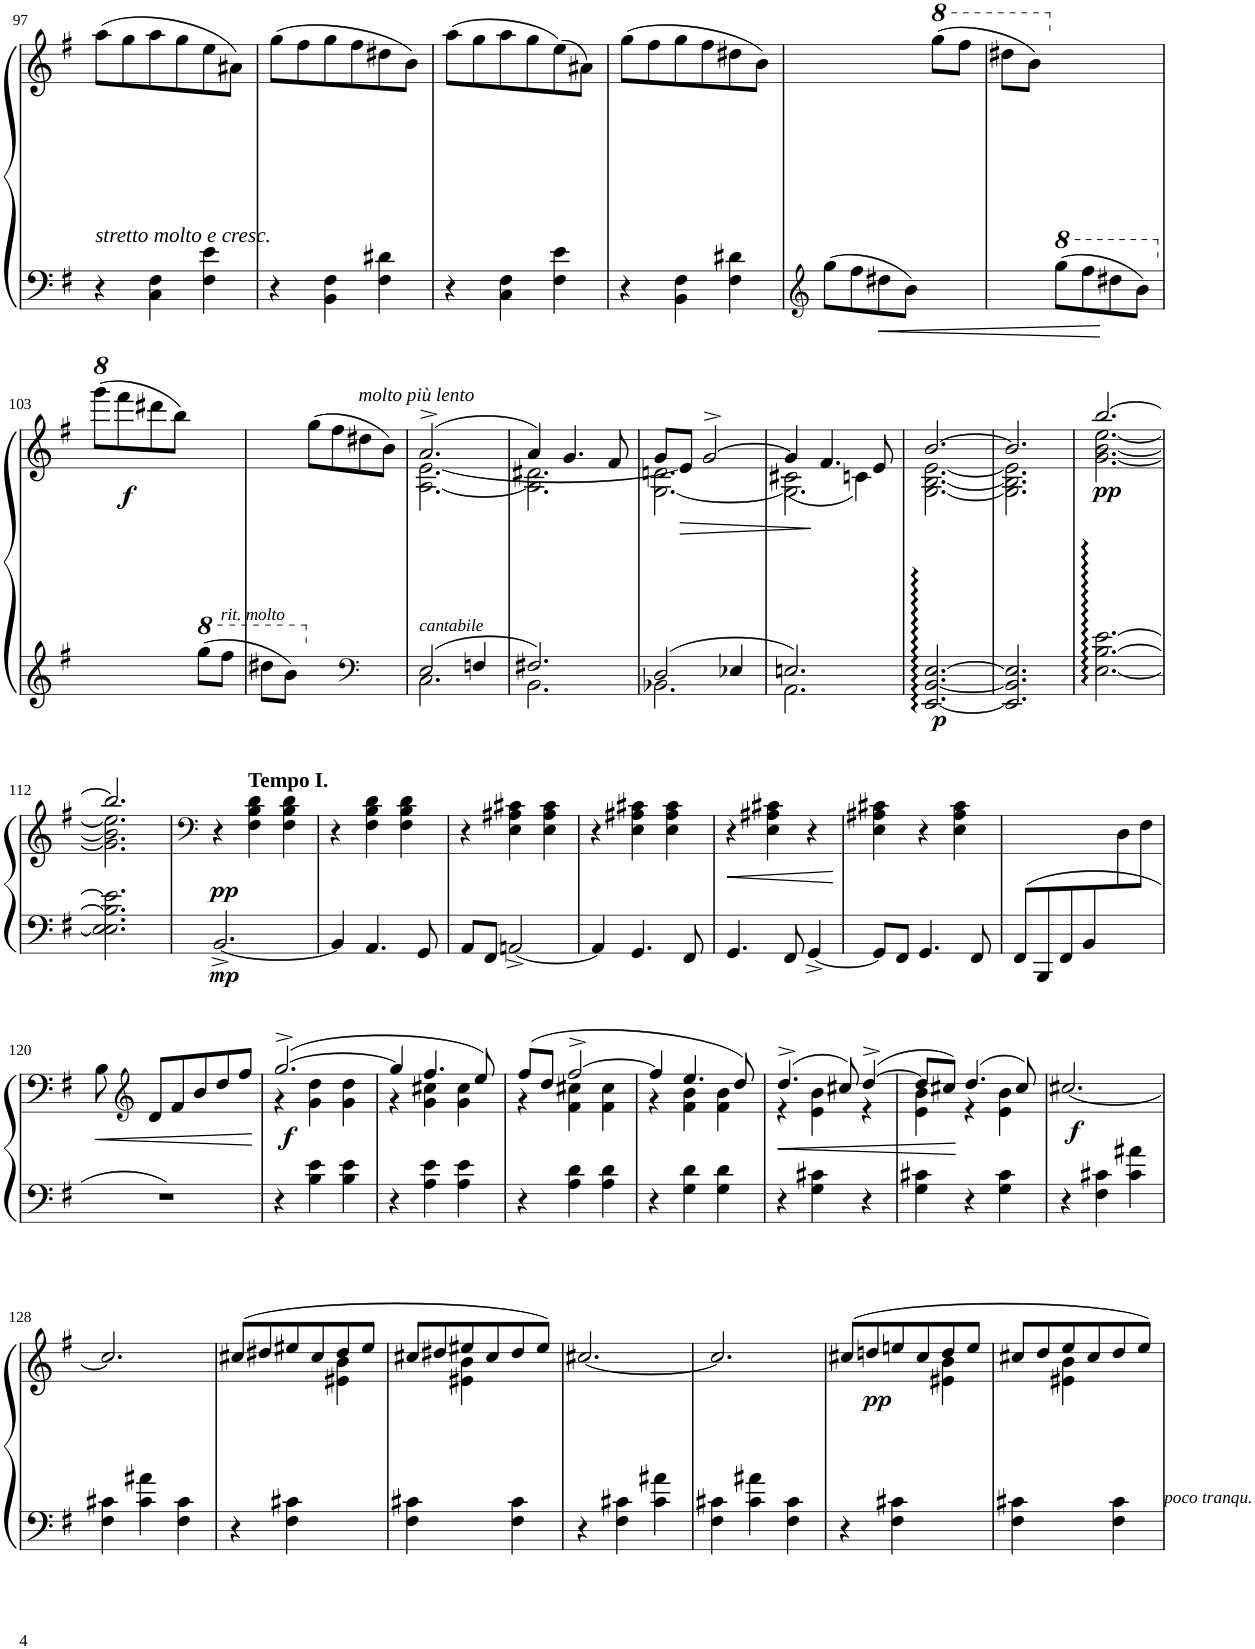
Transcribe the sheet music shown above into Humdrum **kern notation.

**kern	**kern	**dynam
*part1	*part1	*part1
*staff2	*staff1	*staff1/2
!!LO:PB:g=z
*clefF4	*clefG2	*
*k[f#]	*k[f#]	*
*G:	*G:	*
*M3/4	*M3/4	*
=97	=97	=97
!	!LO:TX:b:i:t=stretto molto e cresc.	!
4r	(8aa\L	.
.	8gg\	.
4C\ 4F#\	8aa\	.
.	8gg\	.
4F#\ 4e\	8ee\	.
.	8a#X\J)	.
=98	=98	=98
4r	(8gg\L	.
.	8ff#\	.
4BB\ 4F#\	8gg\	.
.	8ff#\	.
4F#\ 4d#X\	8dd#X\	.
.	8b\J)	.
=99	=99	=99
4r	(8aa\L	.
.	8gg\	.
4C\ 4F#\	8aa\	.
.	8gg\	.
4F#\ 4e\	(8ee\)	.
.	8a#X\J)	.
=100	=100	=100
4r	(8gg\L	.
.	8ff#\	.
4BB\ 4F#\	8gg\	.
.	8ff#\	.
4F#\ 4d#X\	8dd#X\	.
.	8b\J)	.
=101	=101	=101
*clefG2	*	*
8gg\L	2ryy	.
8ff#\	.	.
8dd#X\	.	.
8b\J	.	.
*	*8va	*
4ryy	(8ggg\L	.
.	8fff#\J	.
=102	=102	=102
4ryy	8ddd#X\L	.
.	8bb\J)	.
*8va	*	*
*	*X8va	*
8ggg\L	2ryy	.
8fff#\	.	.
8ddd#X\	.	.
8bb\J	.	.
!!LO:LB:g=z
=103	=103	=103
*X8va	*	*
*	*8va	*
2ryy	(8gggg\L	.
!	!	!LO:DY:b
.	8ffff#\	f
.	8dddd#X\	.
.	8bbb\J)	.
*8va	*	*
8ggg\L	4ryy	.
!LO:TX:a:i:t=rit. molto	!	!
8fff#\J	.	.
=104	=104	=104
*	*X8va	*
8ddd#X\L	4ryy	.
8bb\J	.	.
*X8va	*	*
2ryy	(8gg\L	.
.	8ff#\	.
*clefF4	*	*
!	!LO:TX:a:i:t=molto più lento	!
.	8dd#X\	.
.	8b\J)	.
=105	=105	=105
*^	*^	*
!	!	!LO:TX:b:i:t=cantabile	!	!
2E/	2.C\	(2.a^/	[2.A\ [2.e\	.
4Fn/	.	.	.	.
=106	=106	=106	=106	=106
2.F#X/	2.BB\	4a/)	2.A\] 2.d#X\	.
.	.	4.g/	.	.
.	.	8f#/	.	.
=107	=107	=107	=107	=107
2D/	2.BB-X\	8g/L	[2.G\ 2.dn\	.
!	!	!	!	!LO:HP:b
.	.	8e/J]	.	>
.	.	[2g^/	.	.
4E-X/	.	.	.	.
=108	=108	=108	=108	=108
*	*	*	*^	*
2.En/	2.AA\	4g/]	2.G\]	(2c#X\	.
.	.	4.f#/	.	.	]
.	.	.	.	4cn\)	.
.	.	8e/	.	.	.
*v	*v	*	*	*	*
*	*	*v	*v	*
=109	=109	=109	=109
!	!	!	!LO:DY:b=2
[2.EE/ [2.BB/ [2.E/	[2.b/	[2.G\ [2.B\ [2.e\	p
=110	=110	=110	=110
2.EE/] 2.BB/] 2.E/]	2.b/]	2.G\] 2.B\] 2.e\]	.
=111	=111	=111	=111
!	!	!	!LO:DY:b
[2.E\ [2.B\ [2.e\	[2.bb/	[2.g\ [2.b\ [2.ee\	pp
!!LO:LB:g=z	!!
=112	=112	=112	=112
2.E\] 2.E\ 2.B\] 2.e\]	2.bb/]	2.g\] 2.b\] 2.ee\]	.
*	*v	*v	*
=113	=113	=113
*	*clefF4	*
*	*^	*
!	!	!	!LO:DY:b=2
!	!	!	!LO:DY:n=1:b
*	*v	*v	*
[2.BB^/	4r	mp pp
!	!LO:TX:a:B:t=Tempo I.	!
.	4F#\ 4B\ 4d\	.
.	4F#\ 4B\ 4d\	.
=114	=114	=114
4BB/]	4r	.
4.AA/	4F#\ 4B\ 4d\	.
.	4F#\ 4B\ 4d\	.
8GG/	.	.
=115	=115	=115
8AA/L	4r	.
8FF#/J	.	.
[2AAn^/	4E\ 4A#X\ 4c#X\	.
.	4E\ 4A#\ 4c#\	.
=116	=116	=116
4AA/]	4r	.
4.GG/	4E\ 4A#X\ 4c#X\	.
.	4E\ 4A#\ 4c#\	.
8FF#/	.	.
=117	=117	=117
!	!	!LO:HP:b
4.GG/	4r	<
.	4E\ 4A#X\ 4c#X\	.
8FF#/	.	.
[4GG^/	4r	.
.	.	[
=118	=118	=118
8GG/L]	4E\ 4A#X\ 4c#X\	.
8FF#/J	.	.
4.GG/	4r	.
.	4E\ 4A#\ 4c#\	.
8FF#/	.	.
=119	=119	=119
*	*^	*
8FF#/L	2.ryy	2ryy	.
8BBB/	.	.	.
8FF#/	.	.	.
8BB/	.	.	.
4ryy	.	8D\	.
.	.	8F#\J	.
!!LO:LB:g=z
=120	=120	=120	=120
!	!	!	!LO:HP:b
*	*v	*v	*
2.r	8B\	<
*	*clefG2	*
.	8d/L	.
.	8f#/	.
.	8b/	.
.	8dd/	.
.	8ff#/J	.
.	.	[
=121	=121	=121
*	*^	*
!	!	!	!LO:DY:b
4r	([2.gg^/	4r	f
4B\ 4e\	.	4g\ 4dd\	.
4B\ 4e\	.	4g\ 4dd\	.
=122	=122	=122	=122
4r	4gg/]	4r	.
4A\ 4e\	4.ff#/	4g\ 4cc#X\	.
4A\ 4e\	.	4g\ 4cc#\	.
.	8ee/)	.	.
=123	=123	=123	=123
4r	(8ff#/L	4r	.
.	8dd/J	.	.
4A\ 4d\	[2ff#^/	4f#\ 4cc#X\	.
4A\ 4d\	.	4f#\ 4cc#\	.
=124	=124	=124	=124
4r	4ff#/]	4r	.
4G\ 4d\	4.ee/	4f#\ 4b\	.
4G\ 4d\	.	4f#\ 4b\	.
.	8dd/)	.	.
=125	=125	=125	=125
!	!	!	!LO:HP:b
4r	(4.dd^/	4r	<
4G\ 4c#X\	.	4e\ 4b\	.
.	8cc#X/)	.	.
4r	([4dd^/	4r	.
=126	=126	=126	=126
4G\ 4c#X\	8dd/L]	4e\ 4b\	.
.	8cc#X/J)	.	.
4r	(4.dd/	4r	[
4G\ 4c#\	.	4e\ 4b\	.
.	8cc#/)	.	.
*	*v	*v	*
=127	=127	=127
!	!	!LO:DY:b
4r	[2.cc#X/	f
4F#\ 4c#X\	.	.
4c#\ 4a#X\	.	.
!!LO:LB:g=z
=128	=128	=128
4F#\ 4c#X\	2.cc#/]	.
4c#\ 4a#X\	.	.
4F#\ 4c#\	.	.
=129	=129	=129
*	*^	*
4r	(8cc#X/L	2ryy	.
.	8dd#X/	.	.
4F#\ 4c#X\	8ee#X/	.	.
.	8cc#/	.	.
4ryy	8dd#/	4e#X\ 4b\	.
.	8ee#/J	.	.
=130	=130	=130	=130
4F#\ 4c#X\	8cc#X/L	4ryy	.
.	8dd#X/	.	.
4ryy	8ee#X/	4e#X\ 4b\	.
.	8cc#/	.	.
4F#\ 4c#\	8dd#/	4ryy	.
.	8ee#/J)	.	.
*	*v	*v	*
=131	=131	=131
4r	[2.cc#X/	.
4F#\ 4c#X\	.	.
4c#\ 4a#X\	.	.
=132	=132	=132
4F#\ 4c#X\	2.cc#/]	.
4c#\ 4a#X\	.	.
4F#\ 4c#\	.	.
=133	=133	=133
*	*^	*
4r	(8cc#X/L	2ryy	.
!	!	!	!LO:DY:b
.	8ddn/	.	pp
4F#\ 4c#X\	8een/	.	.
.	8cc#/	.	.
4ryy	8dd/	4e#X\ 4b\	.
.	8ee/J	.	.
=134	=134	=134	=134
4F#\ 4c#X\	8cc#X/L	4ryy	.
.	8dd/	.	.
4ryy	8ee/	4e#X\ 4b\	.
.	8cc#/	.	.
4F#\ 4c#\	8dd/	4ryy	.
.	8ee/J)	.	.
*	*v	*v	*
!	!LO:TX:b:i:t=poco tranqu.	!
=	=	=
*-	*-	*-
